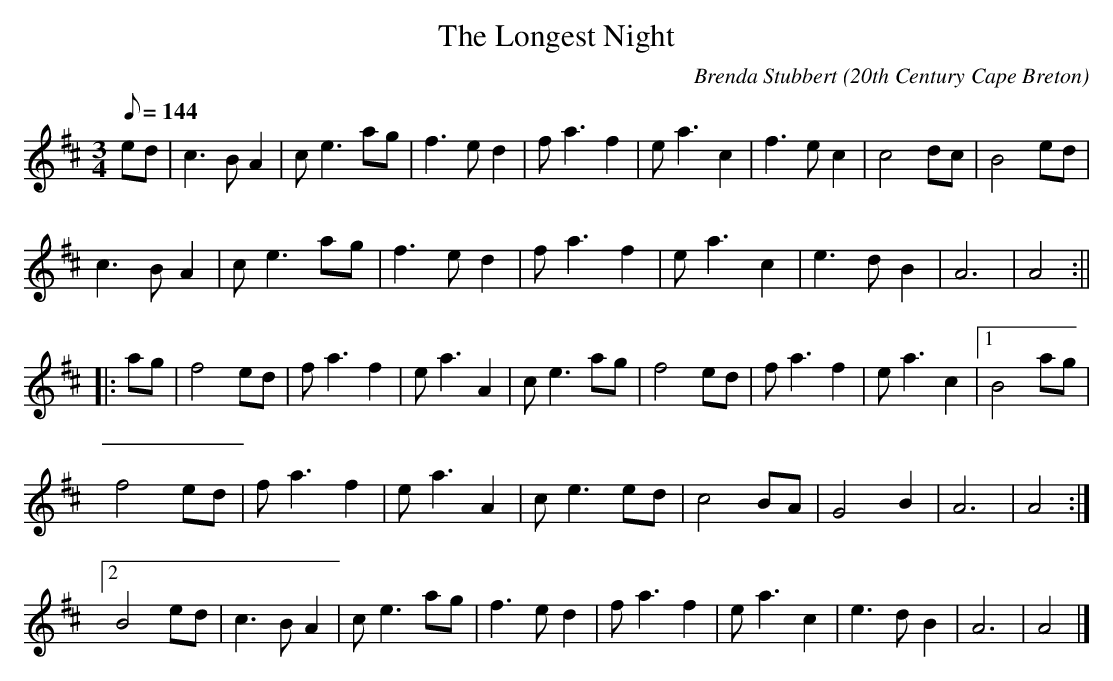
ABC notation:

X:1
T:The Longest Night
C:Brenda Stubbert
O:20th Century Cape Breton
L:1/8
Q:144
M:3/4
K:Amix
ed|c3 B A2|c e3 ag|f3 e d2|f a3 f2|e a3 c2|f3 e c2|c4 dc|B4 ed|!
c3 B A2|c e3 ag|f3 e d2|f a3 f2|e a3 c2|e3 dB2|A6|A4:||!
|:ag|f4 ed|f a3 f2|e a3 A2|c e3 ag|f4 ed|f a3 f2|ea3c2|[1B4 ag|!
f4 ed|f a3 f2|e a3 A2|c e3 ed|c4 BA|G4 B2|A6|A4:|!
[2B4 ed|c3 B A2|c e3 ag|f3 e d2|f a3 f2|e a3 c2|e3 dB2|A6|A4|]!
